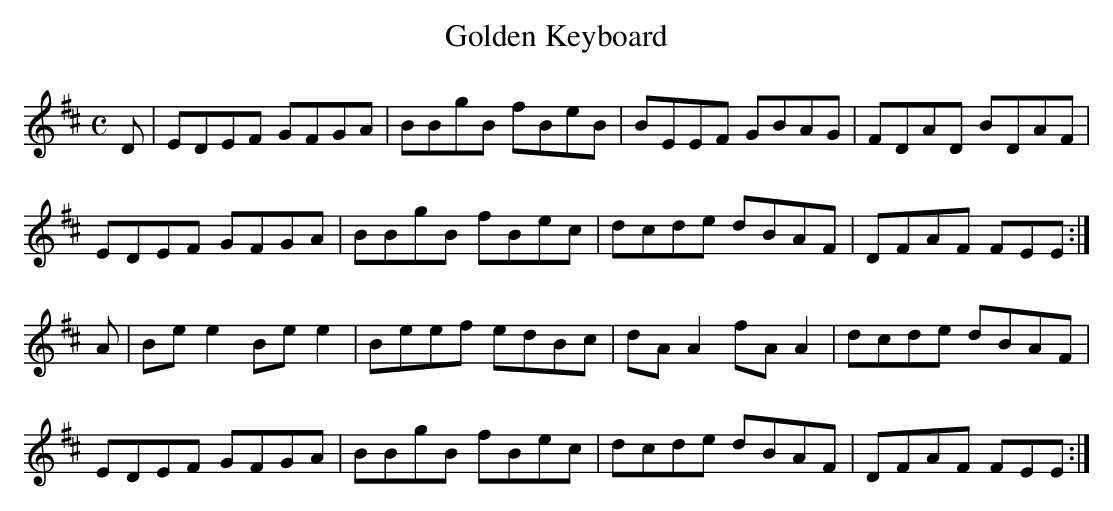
X:1
T:Golden Keyboard
M:C
L:1/8
K:E Dorian
D|EDEF GFGA|BBgB fBeB|BEEF GBAG|FDAD BDAF|!
EDEF GFGA|BBgB fBec|dcde dBAF|DFAF FEE:|!
A|Bee2 Bee2|Beef edBc|dAA2 fAA2|dcde dBAF|!
EDEF GFGA|BBgB fBec|dcde dBAF|DFAF FEE:|!
